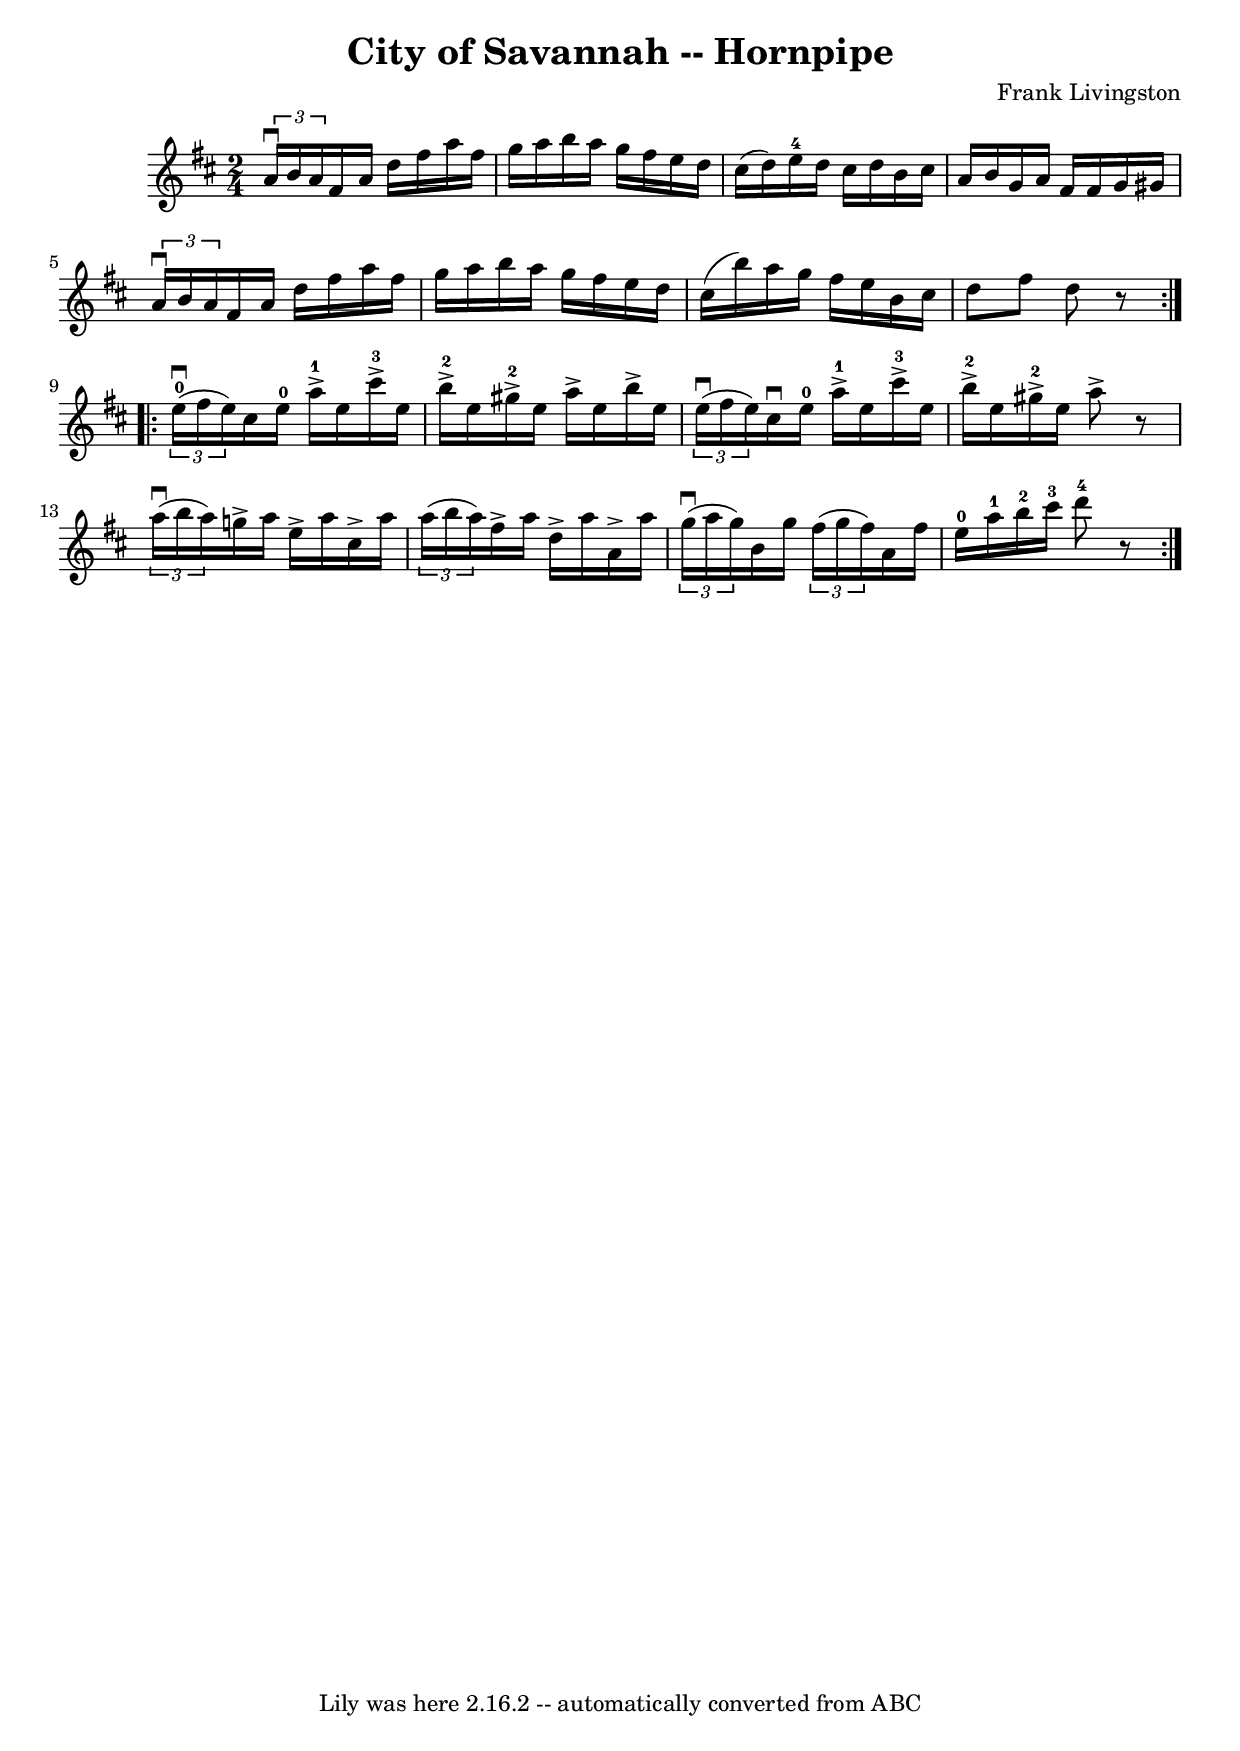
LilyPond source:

\version "2.16.2"
\include "Mammoth.ily"
\header {
  %% book = "Cole's 1000 Fiddle Tunes"
  composer = "Frank Livingston"
  crossRefNumber = "1"
  footnotes = ""
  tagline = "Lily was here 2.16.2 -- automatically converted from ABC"
  title = "City of Savannah -- Hornpipe"

}
voicedefault =  {



  \repeat volta 2 {

    \time 2/4 
    \key d \major
   \times 2/3 { a'16^\downbow b'16 a'16) 
			       }   
    fis'16 a'16 d''16 fis''16 a''16 fis''16  |
    g''16    
    a''16 b''16 a''16 g''16 fis''16 e''16 d''16  |
    
    cis''16 (d''16) e''16-4 d''16 cis''16 d''16 b'16    
    cis''16  |
    a'16 b'16 g'16 a'16 fis'16 fis'16 g'16    
    gis'16  |
    \times 2/3 { a'16^\downbow b'16 a'16) 
	       }   
    fis'16 a'16 d''16 fis''16 a''16 fis''16  |
    g''16    
    a''16 b''16 a''16 g''16 fis''16 e''16 d''16  |
    
    cis''16 (b''16) a''16 g''16 fis''16 e''16 b'16 cis''16  
    |
    d''8 fis''8 d''8    r8 
  }     
  \repeat volta 2 {
    \times 2/3 {  
      e''16-0(^\downbow fis''16 e''16) 
    } cis''16 e''16-0     
    a''16-1^\accent e''16 cis'''16-3^\accent e''16  |
    
    b''16-2^\accent e''16 gis''16-2^\accent e''16 a''16^\accent  
    e''16 b''16^\accent e''16  |
    \times 2/3 { e''16 (^\downbow  
		 fis''16 e''16) 
	       } cis''16^\downbow e''16-0 a''16-1^\accent 
    e''16 cis'''16-3^\accent e''16  |
    b''16-2^\accent   
    e''16 gis''16-2^\accent e''16 a''8^\accent   r8 |
    
    \times 2/3 { a''16 (^\downbow b''16 a''16) 
	       } g''!16^\accent   
    a''16 e''16^\accent a''16 cis''16^\accent a''16  |
    
    \times 2/3 { a''16 (b''16 a''16) 
	       } fis''16^\accent a''16    
    d''16^\accent a''16 a'16^\accent a''16  |
    \times 2/3 {   
      g''16 (^\downbow a''16 g''16) 
    } b'16 g''16    \times 2/3 {   
      fis''16 (g''16 fis''16) 
    } a'16 fis''16  |
    e''16-0   
    a''16-1 b''16-2 cis'''16-3 d'''8-4   r8 
  }   

}

\score{
  <<

    \context Staff="default"
    {
      \voicedefault 
      
    }

  >>
  \layout {
    
  }
  \midi {
  }

}
